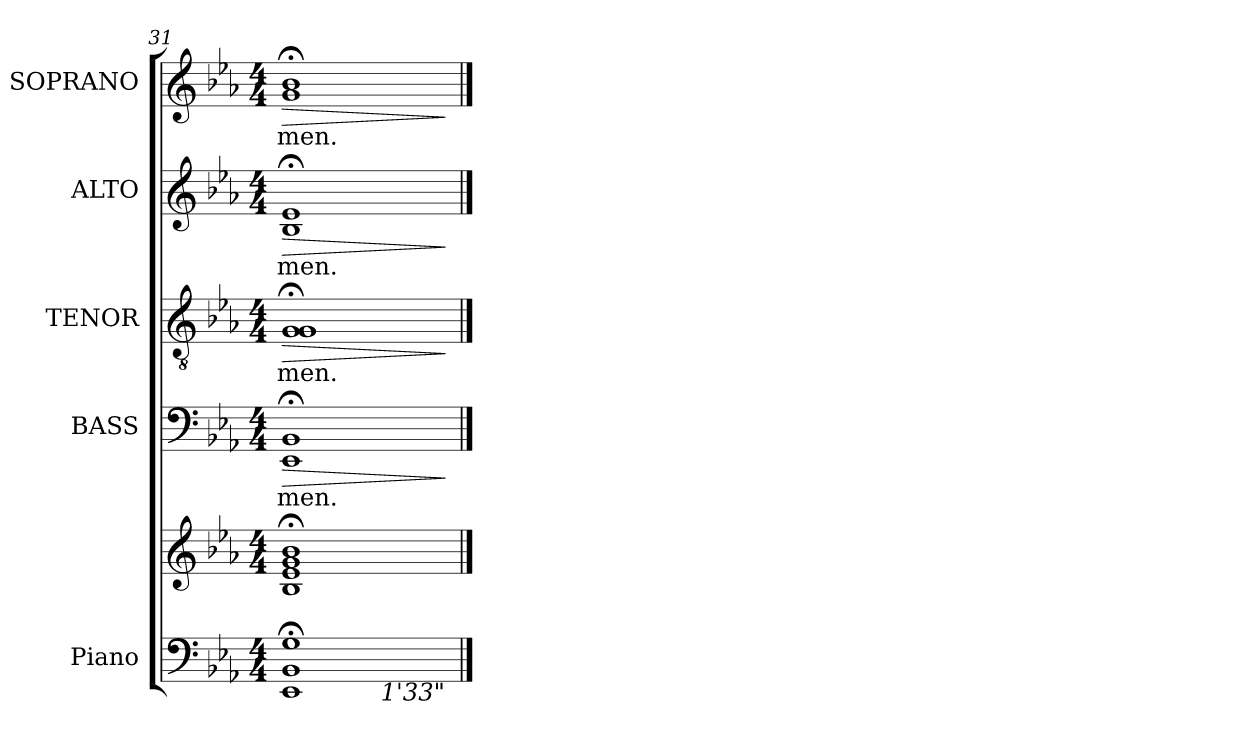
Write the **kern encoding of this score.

**kern	**kern	**kern	**text	**dynam	**kern	**text	**dynam	**kern	**text	**dynam	**kern	**text	**dynam
*part5	*part5	*part4	*part4	*part4	*part3	*part3	*part3	*part2	*part2	*part2	*part1	*part1	*part1
*staff6	*staff5	*staff4	*staff4	*staff4	*staff3	*staff3	*staff3	*staff2	*staff2	*staff2	*staff1	*staff1	*staff1
*I"Piano	*	*I"BASS	*	*	*I"TENOR	*	*	*I"ALTO	*	*	*I"SOPRANO	*	*
*I'Pno.	*	*I'B.	*	*	*I'T.	*	*	*I'A.	*	*	*I'S.	*	*
*clefF4	*clefG2	*clefF4	*	*	*clefGv2	*	*	*clefG2	*	*	*clefG2	*	*
*	*	*	*	*	*ITrd7c12	*	*	*	*	*	*	*	*
*k[b-e-a-]	*k[b-e-a-]	*k[b-e-a-]	*	*	*k[b-e-a-]	*	*	*k[b-e-a-]	*	*	*k[b-e-a-]	*	*
*E-:	*E-:	*E-:	*	*	*E-:	*	*	*E-:	*	*	*E-:	*	*
*M4/4	*M4/4	*M4/4	*	*	*M4/4	*	*	*M4/4	*	*	*M4/4	*	*
=31	=31	=31	=31	=31	=31	=31	=31	=31	=31	=31	=31	=31	=31
!	!	!	!LO:LY:b:color=#000000	!LO:HP:b	!	!	!	!	!	!	!	!	!
!	!	!	!	!	!	!LO:LY:b:color=#000000	!LO:HP:b	!	!	!	!	!	!
!	!	!	!	!	!	!	!	!	!LO:LY:b:color=#000000	!LO:HP:b	!	!	!
!	!	!	!	!	!	!	!	!	!	!	!	!LO:LY:b:color=#000000	!LO:HP:b
*^	*	*	*	*	*	*	*	*	*	*	*	*	*
1EE-i; 1BB-i; 1Gi;	2ryy	1B-i; 1e-i; 1gi; 1b-i;	1EE-i; 1BB-i;	-men.	>	1GGi; 1GGi;	-men.	>	1B-i; 1e-i;	-men.	>	1gi; 1b-i;	-men.	>
.	16ryy	.	.	.	.	.	.	.	.	.	.	.	.	.
.	32ryy	.	.	.	.	.	.	.	.	.	.	.	.	.
.	128ryy	.	.	.	.	.	.	.	.	.	.	.	.	.
.	1024ryy	.	.	.	.	.	.	.	.	.	.	.	.	.
!	!LO:TX:b:i:t=1'33"	!	!	!	!	!	!	!	!	!	!	!	!	!
.	4ryy	.	.	.	.	.	.	.	.	.	.	.	.	.
.	8ryy	.	.	.	.	.	.	.	.	.	.	.	.	.
.	64ryy	.	.	.	.	.	.	.	.	.	.	.	.	.
.	256..ryy	.	.	.	.	.	.	.	.	.	.	.	.	.
.	.	.	.	.	]	.	.	]	.	.	]	.	.	]
*v	*v	*	*	*	*	*	*	*	*	*	*	*	*	*
==	==	==	==	==	==	==	==	==	==	==	==	==	==
*-	*-	*-	*-	*-	*-	*-	*-	*-	*-	*-	*-	*-	*-
